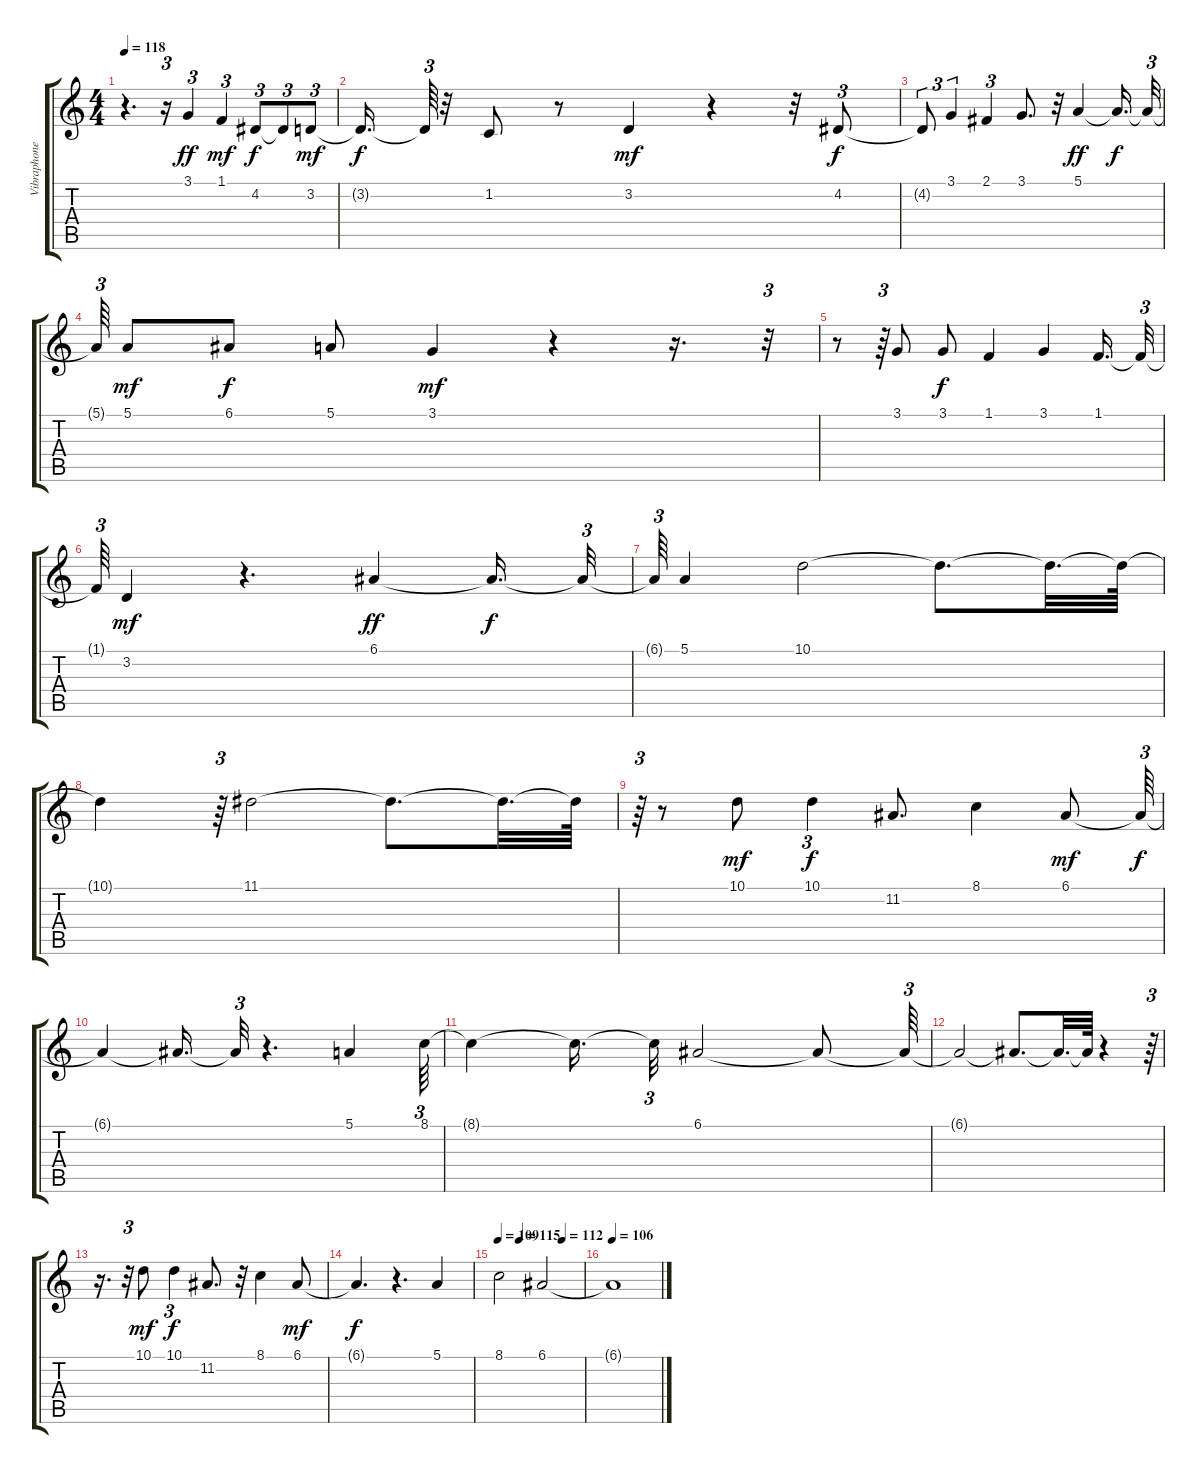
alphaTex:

\track ("Vibraphone" "Vibraphone") {instrument vibraphone}
\staff {score tabs}
\tuning (E4 B3 G3 D3 A2 E2) {hide}
\ts (4 4)
\tempo 118
\clef g2
\ks c
r.4{d dy mf} r.16{tu (3 2)} 3.1.4{tu (3 2) dy ff} 1.1.4{tu (3 2) dy mf} 4.2.8{tu (3 2) dy f} 4.2{t}.8{tu (3 2)} 3.2.8{tu (3 2) dy mf} |
3.2{t}.16{d dy f} 3.2{t}.64{tu (3 2)} r.32 1.2.8 r.8 3.2.4{dy mf} r.4 r.32 4.2.8{tu (3 2) dy f} |
4.2{t}.8{tu (3 2)} 3.1.4{tu (3 2)} 2.1.4{tu (3 2)} 3.1.8{d} r.32 5.1.4{dy ff} 5.1{t}.16{d dy f} 5.1{t}.32{tu (3 2)} |
5.1{t}.64{tu (3 2)} 5.1.8{dy mf} 6.1.8{dy f} 5.1.8 3.1.4{dy mf} r.4 r.16{d} r.32{tu (3 2)} |
r.8 r.64{tu (3 2)} 3.1.8 3.1.8{dy f} 1.1.4 3.1.4 1.1.16{d} 1.1{t}.32{tu (3 2)} |
1.1{t}.64{tu (3 2)} 3.2.4{dy mf} r.4{d} 6.1.4{dy ff} 6.1{t}.16{d dy f} 6.1{t}.32{tu (3 2)} |
6.1{t}.64{tu (3 2)} 5.1.4 10.1.2 10.1{t}.8{d} 10.1{t}.32{d} 10.1{t}.64 |
10.1{t}.4 r.64{tu (3 2)} 11.1.2 11.1{t}.8{d} 11.1{t}.32{d} 11.1{t}.64 |
r.64{tu (3 2)} r.8 10.1.8{dy mf} 10.1.4{tu (3 2) dy f} 11.2.8{d} 8.1.4 6.1.8{dy mf} 6.1{t}.64{tu (3 2) dy f} |
6.1{t}.4 6.1{t}.16{d} 6.1{t}.32{tu (3 2)} r.4{d} 5.1.4 8.1.64{tu (3 2)} |
8.1{t}.4 8.1{t}.16{d} 8.1{t}.32{tu (3 2)} 6.1.2 6.1{t}.8 6.1{t}.64{tu (3 2)} |
6.1{t}.2 6.1{t}.8{d} 6.1{t}.32{d} 6.1{t}.64 r.4 r.64{tu (3 2)} |
r.16{d} r.32{tu (3 2)} 10.1.8{dy mf} 10.1.4{tu (3 2) dy f} 11.2.8{d} r.32 8.1.4 6.1.8{dy mf} |
6.1{t}.4{d dy f} r.4{d} 5.1.4 |
\tempo 109
\tempo (115 0.25)
\tempo (112 0.75)
8.1.2 6.1.2 |
\tempo 106
6.1{t}.1
